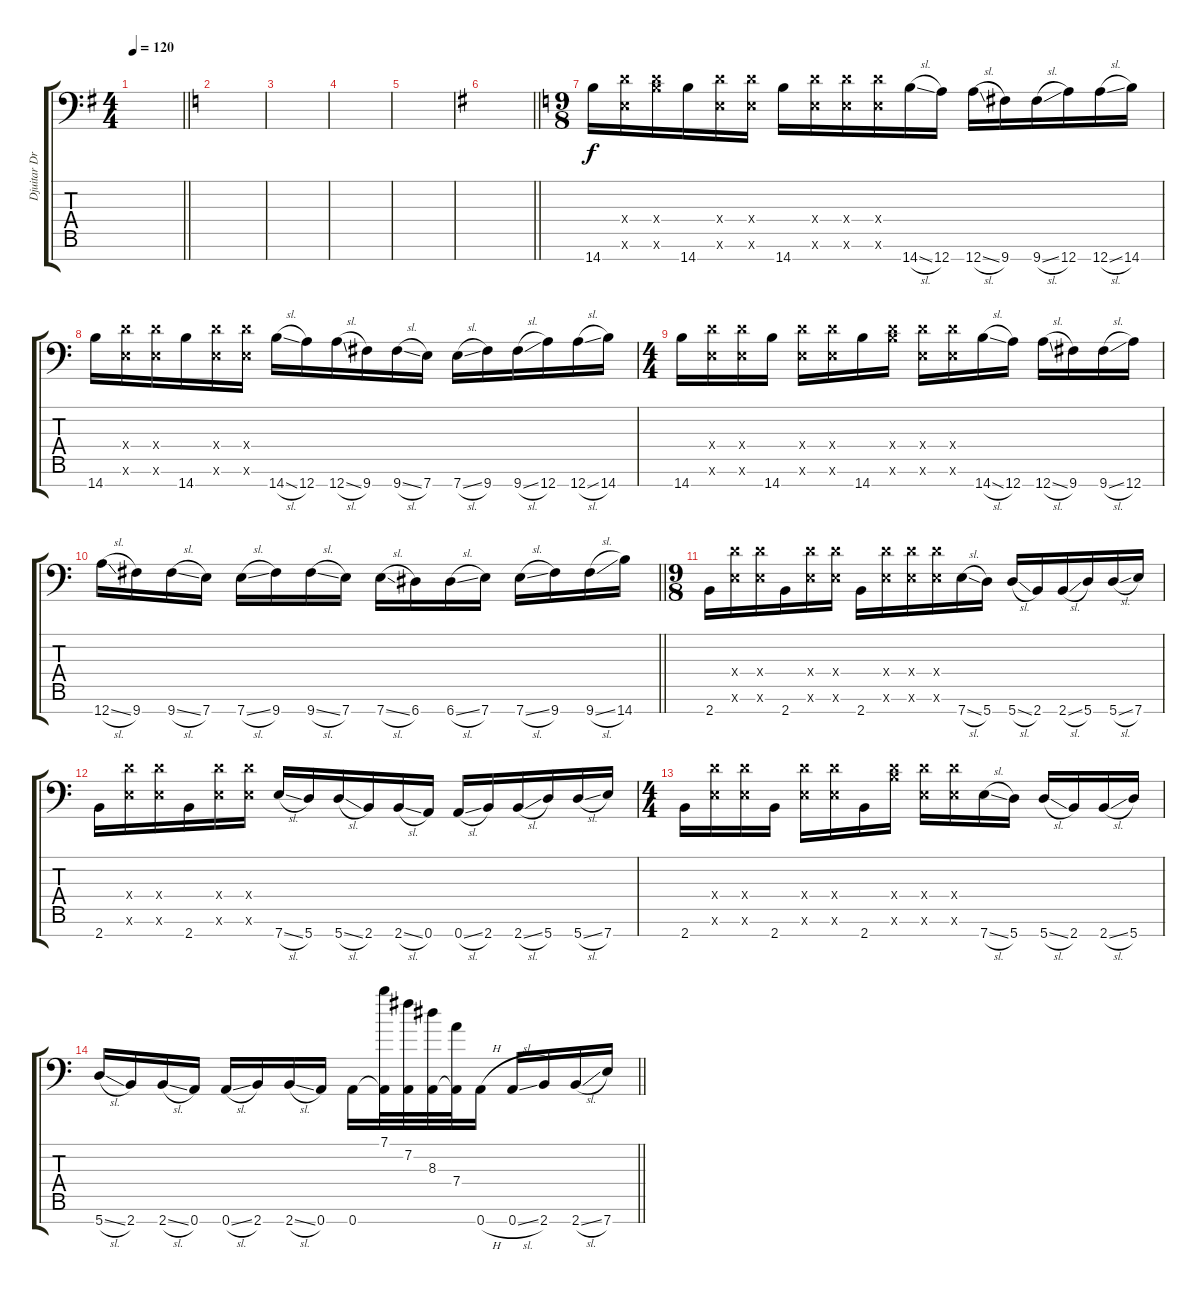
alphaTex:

\track ("Djuitar Dropped A" "Djuitar Dr") {instrument distortionguitar}
\staff {score tabs}
\tuning (E4 B3 G3 D3 A2 E2 A1) {hide}
\ts (4 4)
\tempo 120
\clef f4
\barLineRight lightlight
\ks eminor
|
\ks c
|
|
|
|
\barLineRight lightlight
\ks eminor
|
\ts (9 8)
\section ("" "")
\ks c
14.7.16 (0.4{x} 0.6{x}).16 (0.4{x} 7.6{x}).16 14.7.16 (0.4{x} 0.6{x}).16 (0.4{x} 0.6{x}).16 14.7.16 (0.4{x} 0.6{x}).16 (0.4{x} 0.6{x}).16 (0.4{x} 0.6{x}).16 14.7{sl}.16 12.7.16 12.7{sl}.16 9.7.16 9.7{sl}.16 12.7.16 12.7{sl}.16 14.7.16 |
14.7.16 (0.4{x} 0.6{x}).16 (0.4{x} 0.6{x}).16 14.7.16 (0.4{x} 0.6{x}).16 (0.4{x} 0.6{x}).16 14.7{sl}.16 12.7.16 12.7{sl}.16 9.7.16 9.7{sl}.16 7.7.16 7.7{sl}.16 9.7.16 9.7{sl}.16 12.7.16 12.7{sl}.16 14.7.16 |
\ts (4 4)
14.7.16 (0.4{x} 0.6{x}).16 (0.4{x} 0.6{x}).16 14.7.16 (0.4{x} 0.6{x}).16 (0.4{x} 0.6{x}).16 14.7.16 (0.4{x} 7.6{x}).16 (0.4{x} 0.6{x}).16 (0.4{x} 0.6{x}).16 14.7{sl}.16 12.7.16 12.7{sl}.16 9.7.16 9.7{sl}.16 12.7.16 |
\barLineRight lightlight
12.7{sl}.16 9.7.16 9.7{sl}.16 7.7.16 7.7{sl}.16 9.7.16 9.7{sl}.16 7.7.16 7.7{sl}.16 6.7.16 6.7{sl}.16 7.7.16 7.7{sl}.16 9.7.16 9.7{sl}.16 14.7.16 |
\ts (9 8)
2.7.16{balance 8} (0.4{x} 0.6{x}).16 (0.4{x} 0.6{x}).16 2.7.16 (0.4{x} 0.6{x}).16 (0.4{x} 0.6{x}).16 2.7.16 (0.4{x} 0.6{x}).16 (0.4{x} 0.6{x}).16 (0.4{x} 0.6{x}).16 7.7{sl}.16 5.7.16 5.7{sl}.16 2.7.16 2.7{sl}.16 5.7.16 5.7{sl}.16 7.7.16 |
2.7.16 (0.4{x} 0.6{x}).16 (0.4{x} 0.6{x}).16 2.7.16 (0.4{x} 0.6{x}).16 (0.4{x} 0.6{x}).16 7.7{sl}.16 5.7.16 5.7{sl}.16 2.7.16 2.7{sl}.16 0.7.16 0.7{sl}.16 2.7.16 2.7{sl}.16 5.7.16 5.7{sl}.16 7.7.16 |
\ts (4 4)
2.7.16 (0.4{x} 0.6{x}).16 (0.4{x} 0.6{x}).16 2.7.16 (0.4{x} 0.6{x}).16 (0.4{x} 0.6{x}).16 2.7.16 (0.4{x} 7.6{x}).16 (0.4{x} 0.6{x}).16 (0.4{x} 0.6{x}).16 7.7{sl}.16 5.7.16 5.7{sl}.16 2.7.16 2.7{sl}.16 5.7.16 |
\barLineRight lightlight
5.7{sl}.16 2.7.16 2.7{sl}.16 0.7.16 0.7{sl}.16 2.7.16 2.7{sl}.16 0.7.16 0.7.16 (7.1 0.7{t}).32 (7.2 0.7{t}).32 (8.3 0.7{t}).32 (7.4 0.7{t}).32 0.7{h}.16 0.7{sl}.16 2.7.16 2.7{sl}.16 7.7.16
